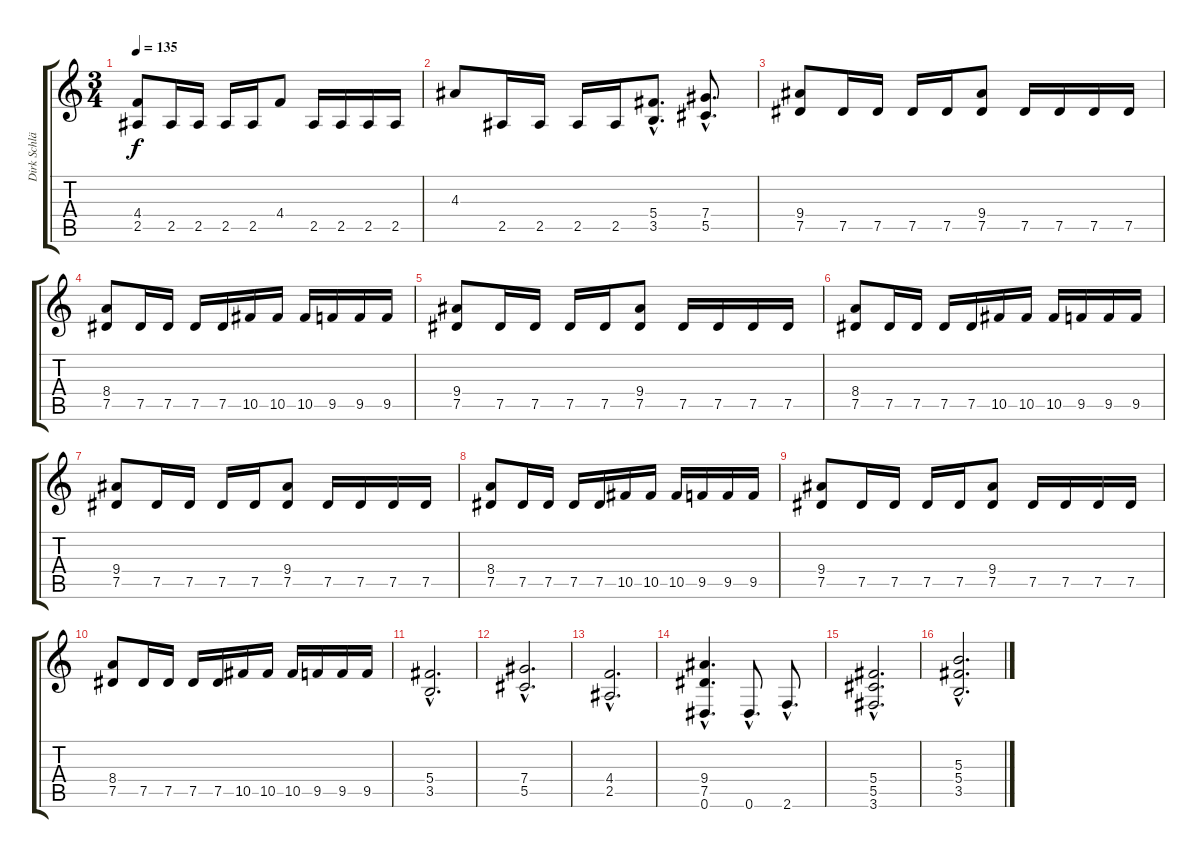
\track ("Dirk Schlächter" "Dirk Schlä") {instrument overdrivenguitar}
\staff {score tabs}
\tuning (Eb4 Bb3 Gb3 Db3 Ab2 Eb2) {hide}
\ts (3 4)
\tempo 135
\clef g2
\ks c
(4.4 2.5).8{dy f} 2.5.16 2.5.16 2.5.16 2.5.16 4.4.8 2.5.16 2.5.16 2.5.16 2.5.16 |
4.3.8 2.5.16 2.5.16 2.5.16 2.5.16 (5.4{hac} 3.5{hac}).8{d} (7.4{hac} 5.5{hac}).8{d} |
(9.4 7.5).8 7.5.16 7.5.16 7.5.16 7.5.16 (9.4 7.5).8 7.5.16 7.5.16 7.5.16 7.5.16 |
(8.4 7.5).8 7.5.16 7.5.16 7.5.16 7.5.16 10.5.16 10.5.16 10.5.16 9.5.16 9.5.16 9.5.16 |
(9.4 7.5).8 7.5.16 7.5.16 7.5.16 7.5.16 (9.4 7.5).8 7.5.16 7.5.16 7.5.16 7.5.16 |
(8.4 7.5).8 7.5.16 7.5.16 7.5.16 7.5.16 10.5.16 10.5.16 10.5.16 9.5.16 9.5.16 9.5.16 |
(9.4 7.5).8 7.5.16 7.5.16 7.5.16 7.5.16 (9.4 7.5).8 7.5.16 7.5.16 7.5.16 7.5.16 |
(8.4 7.5).8 7.5.16 7.5.16 7.5.16 7.5.16 10.5.16 10.5.16 10.5.16 9.5.16 9.5.16 9.5.16 |
(9.4 7.5).8 7.5.16 7.5.16 7.5.16 7.5.16 (9.4 7.5).8 7.5.16 7.5.16 7.5.16 7.5.16 |
(8.4 7.5).8 7.5.16 7.5.16 7.5.16 7.5.16 10.5.16 10.5.16 10.5.16 9.5.16 9.5.16 9.5.16 |
(5.4{hac} 3.5{hac}).2{d} |
(7.4{hac} 5.5{hac}).2{d} |
(4.4{hac} 2.5{hac}).2{d} |
(9.4{hac} 7.5{hac} 0.6{hac}).4{d} 0.6{hac}.8{d} 2.6{hac}.8{d} |
(5.4{hac} 5.5{hac} 3.6{hac}).2{d} |
(5.3{hac} 5.4{hac} 3.5{hac}).2{d}
